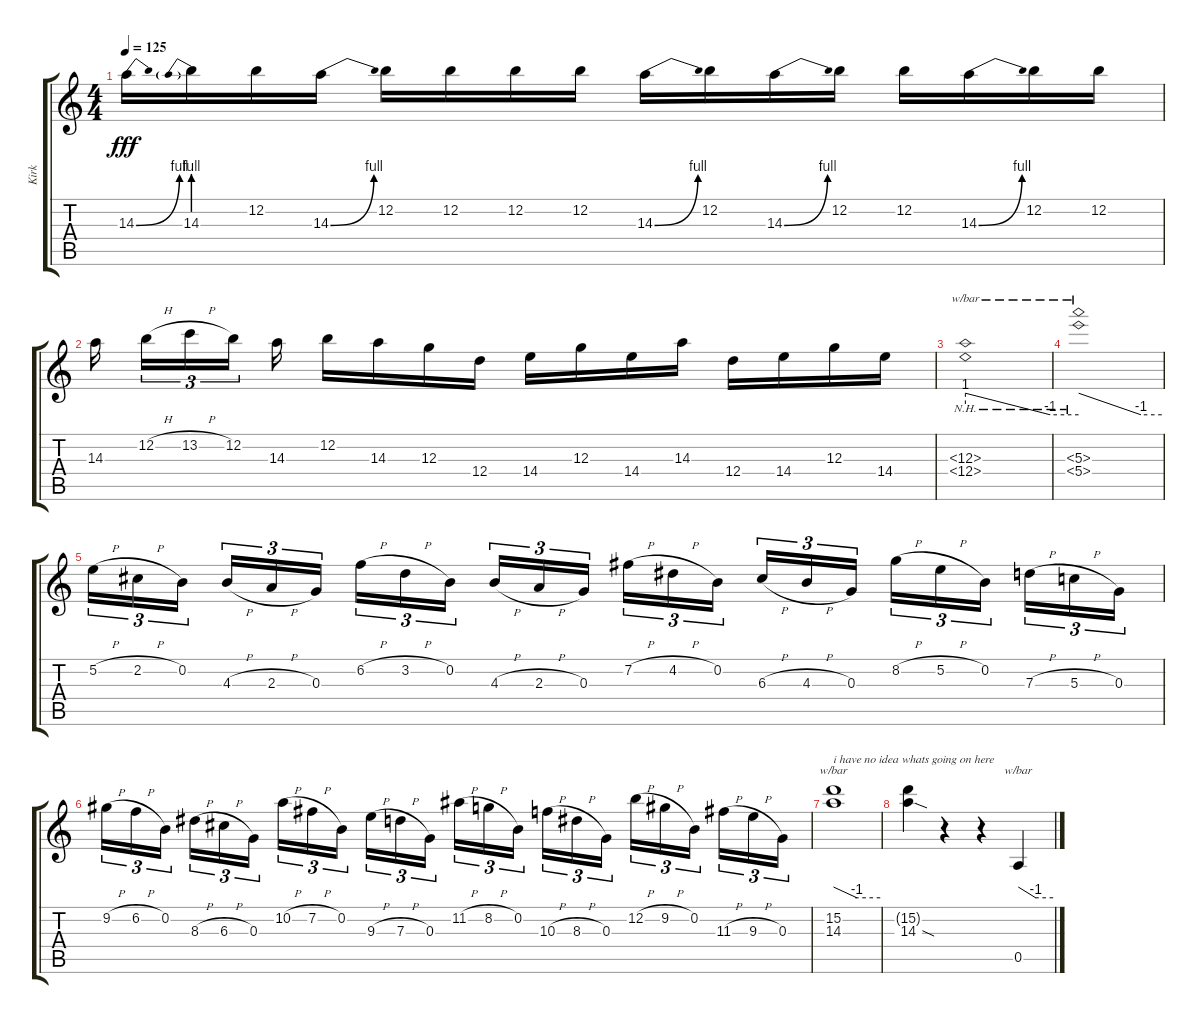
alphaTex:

\track ("Kirk" "Kirk") {instrument distortionguitar}
\staff {score tabs}
\tuning (E4 B3 G3 D3 A2 E2) {hide}
\ts (4 4)
\tempo 125
\clef g2
\ks c
14.3{be (bend 0 0 60 4)}.16{dy fff} 14.3{be (prebend 0 4 60 4)}.16 12.2.16 14.3{be (bend 0 0 60 4)}.16 12.2.16 12.2.16 12.2.16 12.2.16 14.3{be (bend 0 0 60 4)}.16 12.2.16 14.3{be (bend 0 0 60 4)}.16 12.2.16 12.2.16 14.3{be (bend 0 0 60 4)}.16 12.2.16 12.2.16 |
14.3.16{beam splitsecondary} 12.2{h}.16{tu (3 2)} 13.2{h}.16{tu (3 2)} 12.2.16{tu (3 2) beam splitsecondary} 14.3.16 12.2.16 14.3.16 12.3.16 12.4.16 14.4.16 12.3.16 14.4.16 14.3.16 12.4.16 14.4.16 12.3.16 14.4.16 |
(12.3{nh} 12.4{nh}).1{tbe (custom default 0 4 45 -4 60 -4)} |
(5.3{nh} 5.4{nh}).1{tbe (custom default 0 4 45 -4 60 -4)} |
5.2{h}.16{tu (3 2)} 2.2{h}.16{tu (3 2)} 0.2.16{tu (3 2) beam splitsecondary} 4.3{h}.16{tu (3 2)} 2.3{h}.16{tu (3 2)} 0.3.16{tu (3 2)} 6.2{h}.16{tu (3 2)} 3.2{h}.16{tu (3 2)} 0.2.16{tu (3 2) beam splitsecondary} 4.3{h}.16{tu (3 2)} 2.3{h}.16{tu (3 2)} 0.3.16{tu (3 2)} 7.2{h}.16{tu (3 2)} 4.2{h}.16{tu (3 2)} 0.2.16{tu (3 2) beam splitsecondary} 6.3{h}.16{tu (3 2)} 4.3{h}.16{tu (3 2)} 0.3.16{tu (3 2)} 8.2{h}.16{tu (3 2)} 5.2{h}.16{tu (3 2)} 0.2.16{tu (3 2) beam splitsecondary} 7.3{h}.16{tu (3 2)} 5.3{h}.16{tu (3 2)} 0.3.16{tu (3 2)} |
9.2{h}.16{tu (3 2)} 6.2{h}.16{tu (3 2)} 0.2.16{tu (3 2) beam splitsecondary} 8.3{h}.16{tu (3 2)} 6.3{h}.16{tu (3 2)} 0.3.16{tu (3 2)} 10.2{h}.16{tu (3 2)} 7.2{h}.16{tu (3 2)} 0.2.16{tu (3 2) beam splitsecondary} 9.3{h}.16{tu (3 2)} 7.3{h}.16{tu (3 2)} 0.3.16{tu (3 2)} 11.2{h}.16{tu (3 2)} 8.2{h}.16{tu (3 2)} 0.2.16{tu (3 2) beam splitsecondary} 10.3{h}.16{tu (3 2)} 8.3{h}.16{tu (3 2)} 0.3.16{tu (3 2)} 12.2{h}.16{tu (3 2)} 9.2{h}.16{tu (3 2)} 0.2.16{tu (3 2) beam splitsecondary} 11.3{h}.16{tu (3 2)} 9.3{h}.16{tu (3 2)} 0.3.16{tu (3 2)} |
(15.2 14.3).1{tbe (custom default 0 0 30 -4 60 -4) txt "i have no idea whats going on here "} |
(15.2{t} 14.3{sod}).4 r.4 r.4 0.5.4{tbe (custom default 0 0 30 -4 60 -4)}
